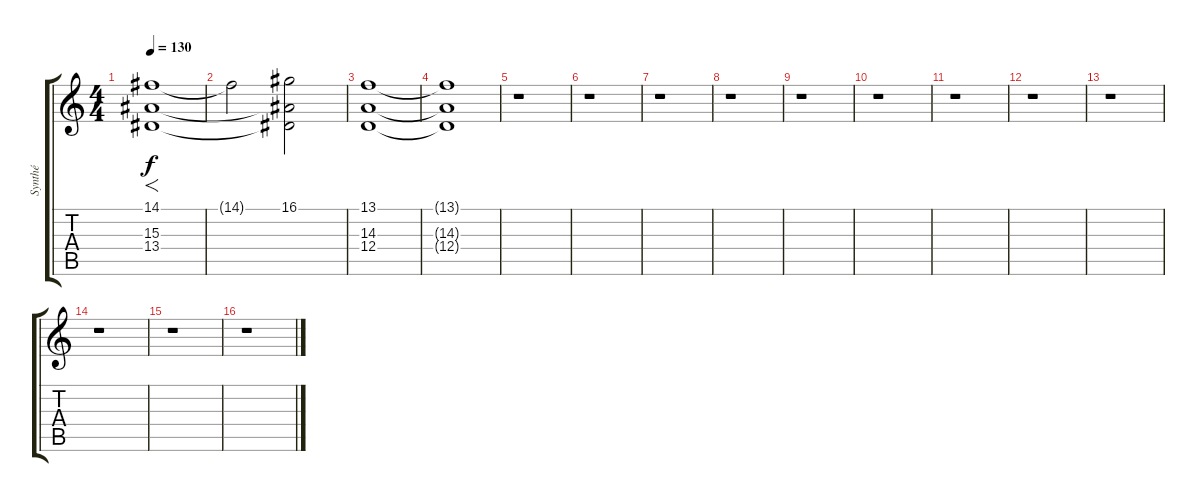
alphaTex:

\track ("Synthé" "Synthé") {instrument pad2warm}
\staff {score tabs}
\tuning (E4 B3 G3 D3 A2 E2) {hide}
\ts (4 4)
\tempo 130
\clef g2
\ks c
(14.1 15.3 13.4).1{f dy f} |
14.1{t}.2 (16.1 15.3{t} 13.4{t}).2 |
(13.1 14.3 12.4).1 |
(13.1{t} 14.3{t} 12.4{t}).1 |
r.1 |
r.1 |
r.1 |
r.1 |
r.1 |
r.1 |
r.1 |
r.1 |
r.1 |
r.1 |
r.1 |
r.1
